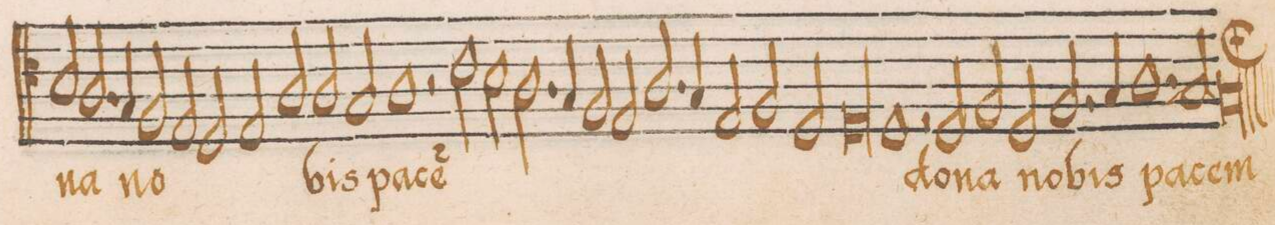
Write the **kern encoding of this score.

**kern	**text
*I"TENOR	*
*clefC4	*
*k[]	*
*met(c|)	*
*M2/1	*
2B/	-na
2.A/	.
=77	=77
4G/	.
2F/	no-
2E/	.
2D/	.
=78	=78
2E/	.
2A/	.
2A/	-bis
2G/	pa-
=79	=79
1A	-ce(m)
2r	.
2c\	.
=80	=80
2B\	.
2.A\	.
4G/	.
2F/	.
=81	=81
2E/	.
2.A/	.
4G/	.
2E/	.
=82	=82
2F/	.
2D/	.
00D	.
=83	=83
=84	=84
1D	.
=85	=85
2r	.
2D/	do-
2F/	-na
2D/	no-
=86	=86
2.F/	-bis
4G/	.
1.A	pa-
=87	=87
2F/	.
1F;l	-cem
==	==
*-	*-
